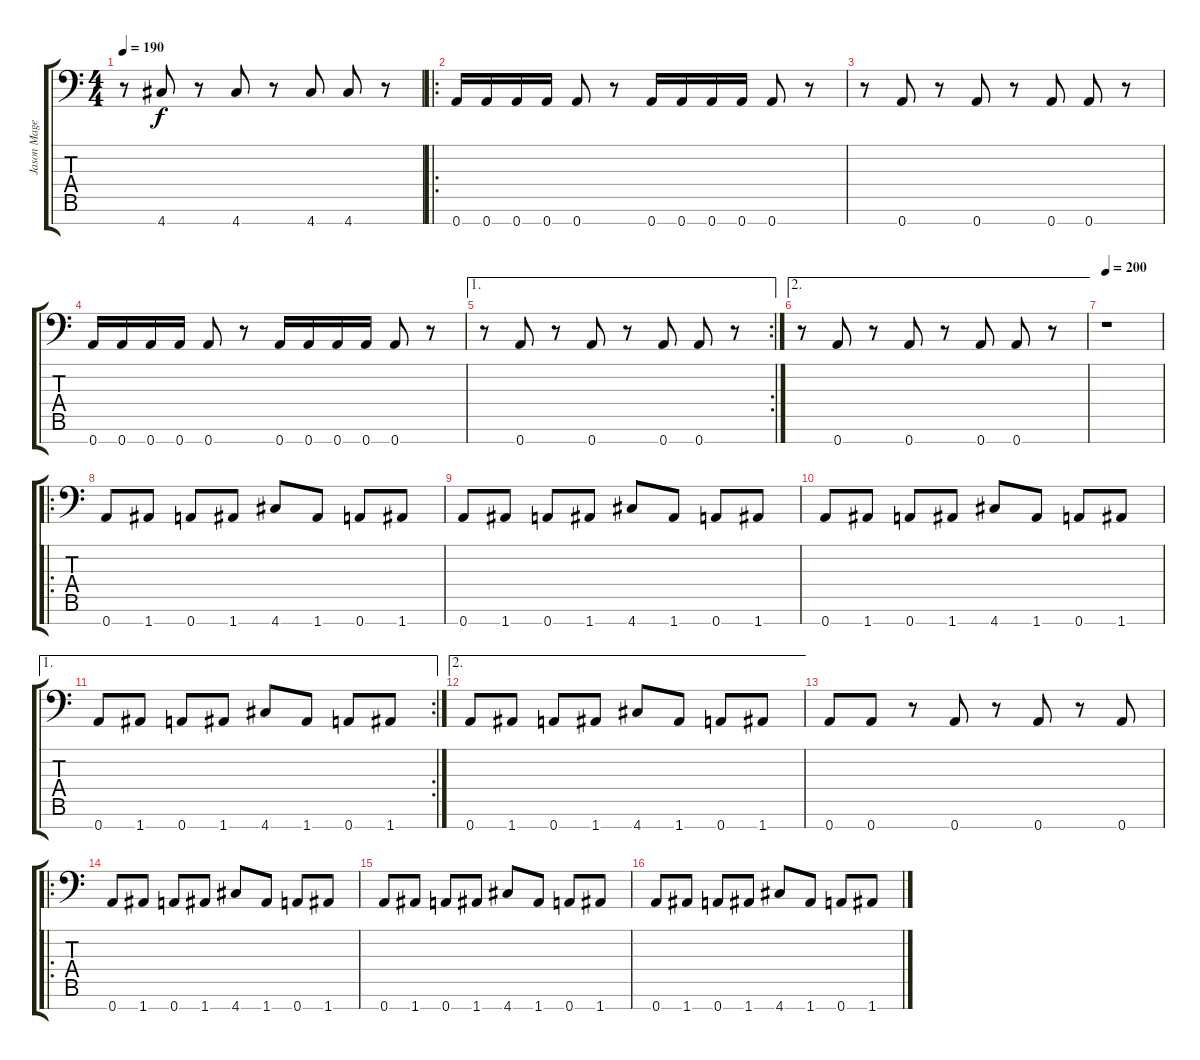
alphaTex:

\track ("Jason Mager" "Jason Mage") {instrument distortionguitar}
\staff {score tabs}
\tuning (E4 B3 G3 D3 A2 E2 A1) {hide}
\ts (4 4)
\tempo 190
\clef f4
\ks c
r.8{dy f} 4.7.8 r.8 4.7.8 r.8 4.7.8 4.7.8 r.8 |
\ro
0.7.16 0.7.16 0.7.16 0.7.16 0.7.8 r.8 0.7.16 0.7.16 0.7.16 0.7.16 0.7.8 r.8 |
r.8 0.7.8 r.8 0.7.8 r.8 0.7.8 0.7.8 r.8 |
0.7.16 0.7.16 0.7.16 0.7.16 0.7.8 r.8 0.7.16 0.7.16 0.7.16 0.7.16 0.7.8 r.8 |
\ae 1
\rc 2
r.8 0.7.8 r.8 0.7.8 r.8 0.7.8 0.7.8 r.8 |
\ae 2
r.8 0.7.8 r.8 0.7.8 r.8 0.7.8 0.7.8 r.8 |
\tempo 200
r.1 |
\ro
0.7.8 1.7.8 0.7.8 1.7.8 4.7.8 1.7.8 0.7.8 1.7.8 |
0.7.8 1.7.8 0.7.8 1.7.8 4.7.8 1.7.8 0.7.8 1.7.8 |
0.7.8 1.7.8 0.7.8 1.7.8 4.7.8 1.7.8 0.7.8 1.7.8 |
\ae 1
\rc 2
0.7.8 1.7.8 0.7.8 1.7.8 4.7.8 1.7.8 0.7.8 1.7.8 |
\ae 2
0.7.8 1.7.8 0.7.8 1.7.8 4.7.8 1.7.8 0.7.8 1.7.8 |
0.7.8 0.7.8 r.8 0.7.8 r.8 0.7.8 r.8 0.7.8 |
\ro
0.7.8 1.7.8 0.7.8 1.7.8 4.7.8 1.7.8 0.7.8 1.7.8 |
0.7.8 1.7.8 0.7.8 1.7.8 4.7.8 1.7.8 0.7.8 1.7.8 |
0.7.8 1.7.8 0.7.8 1.7.8 4.7.8 1.7.8 0.7.8 1.7.8
